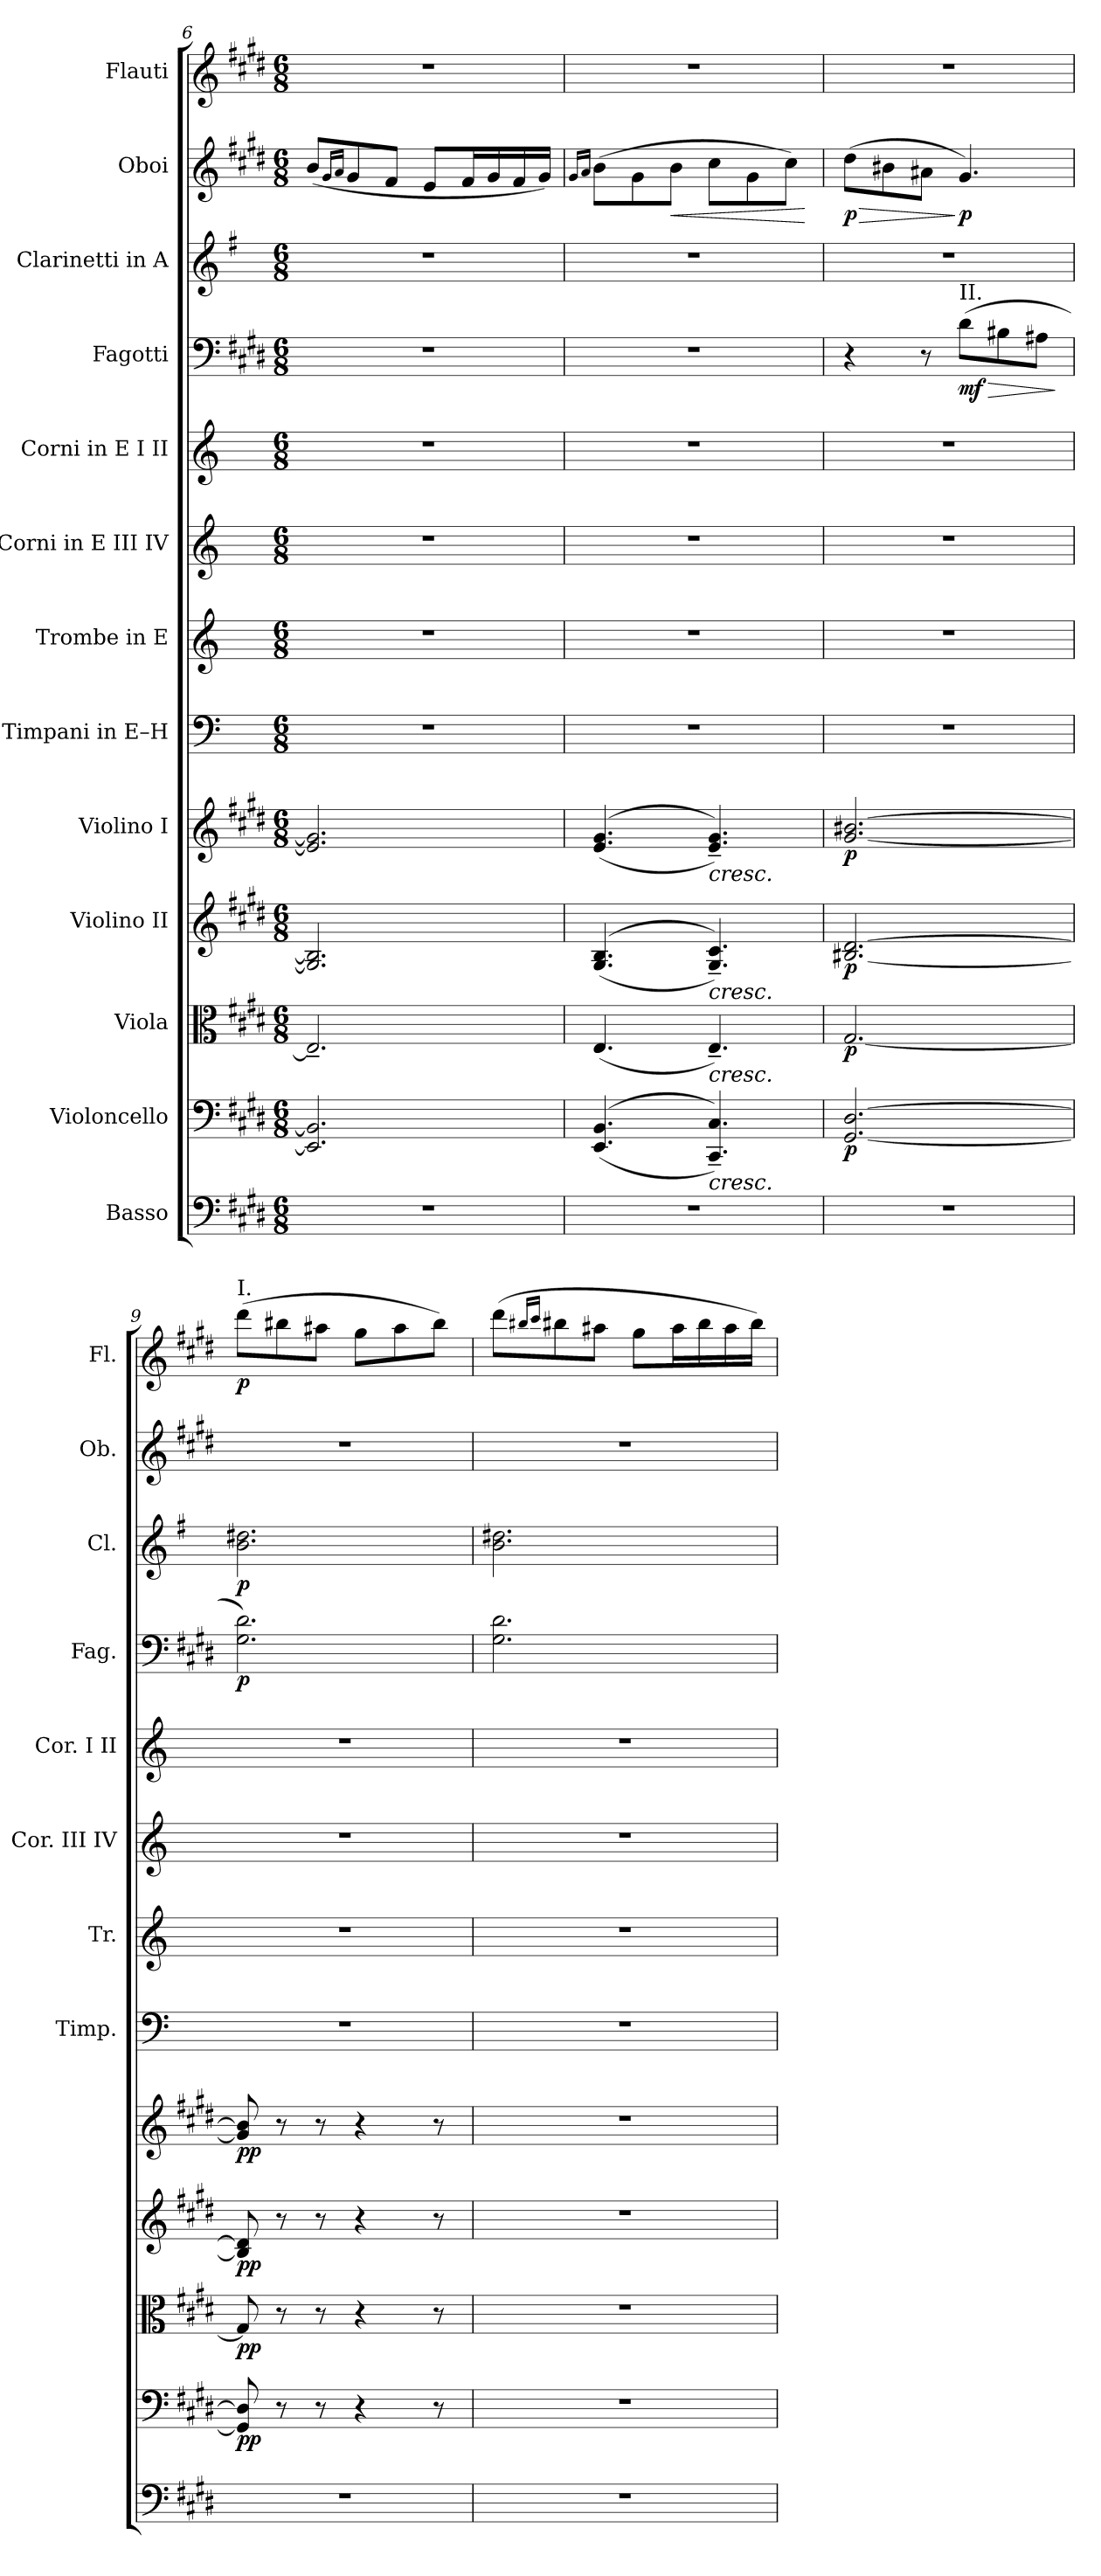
**kern	**kern	**dynam	**kern	**dynam	**kern	**dynam	**kern	**dynam	**kern	**kern	**kern	**kern	**kern	**dynam	**kern	**dynam	**kern	**dynam	**kern	**dynam
*part13	*part12	*part12	*part11	*part11	*part10	*part10	*part9	*part9	*part8	*part7	*part6	*part5	*part4	*part4	*part3	*part3	*part2	*part2	*part1	*part1
*staff13	*staff12	*staff12	*staff11	*staff11	*staff10	*staff10	*staff9	*staff9	*staff8	*staff7	*staff6	*staff5	*staff4	*staff4	*staff3	*staff3	*staff2	*staff2	*staff1	*staff1
*I"Basso	*I"Violoncello	*	*I"Viola	*	*I"Violino II	*	*I"Violino I	*	*I"Timpani in E–H	*I"Trombe in E	*I"Corni in E III IV	*I"Corni in E I II	*I"Fagotti	*	*I"Clarinetti in A	*	*I"Oboi	*	*I"Flauti	*
*	*	*	*	*	*	*	*	*	*I'Timp.	*I'Tr.	*I'Cor. III IV	*I'Cor. I II	*I'Fag.	*	*I'Cl.	*	*I'Ob.	*	*I'Fl.	*
*clefF4	*clefF4	*	*clefC3	*	*clefG2	*	*clefG2	*	*clefF4	*clefG2	*clefG2	*clefG2	*clefF4	*	*clefG2	*	*clefG2	*	*clefG2	*
*ITrd7c12	*	*	*	*	*	*	*	*	*	*ITrd1c2	*ITrd4c7	*ITrd4c7	*	*	*ITrd1c2	*	*	*	*	*
*k[f#c#g#d#]	*k[f#c#g#d#]	*	*k[f#c#g#d#]	*	*k[f#c#g#d#]	*	*k[f#c#g#d#]	*	*k[]	*k[b-e-]	*k[b-]	*k[b-]	*k[f#c#g#d#]	*	*k[b-]	*	*k[f#c#g#d#]	*	*k[f#c#g#d#]	*
*M6/8	*M6/8	*	*M6/8	*	*M6/8	*	*M6/8	*	*M6/8	*M6/8	*M6/8	*M6/8	*M6/8	*	*M6/8	*	*M6/8	*	*M6/8	*
=6	=6	=6	=6	=6	=6	=6	=6	=6	=6	=6	=6	=6	=6	=6	=6	=6	=6	=6	=6	=6
2.r	2.EE/] 2.BB/]	.	2.E~/]	.	2.G#/] 2.B/]	.	2.e/] 2.g#/]	.	2.r	2.r	2.r	2.r	2.r	.	2.r	.	(<8b/L	.	2.r	.
.	.	.	.	.	.	.	.	.	.	.	.	.	.	.	.	.	16qg#/LL	.	.	.
.	.	.	.	.	.	.	.	.	.	.	.	.	.	.	.	.	16qa/JJ	.	.	.
.	.	.	.	.	.	.	.	.	.	.	.	.	.	.	.	.	8g#/	.	.	.
.	.	.	.	.	.	.	.	.	.	.	.	.	.	.	.	.	8f#/J	.	.	.
.	.	.	.	.	.	.	.	.	.	.	.	.	.	.	.	.	8e/L	.	.	.
.	.	.	.	.	.	.	.	.	.	.	.	.	.	.	.	.	16f#/L	.	.	.
.	.	.	.	.	.	.	.	.	.	.	.	.	.	.	.	.	16g#/	.	.	.
.	.	.	.	.	.	.	.	.	.	.	.	.	.	.	.	.	16f#/	.	.	.
.	.	.	.	.	.	.	.	.	.	.	.	.	.	.	.	.	16g#/JJ)	.	.	.
=7	=7	=7	=7	=7	=7	=7	=7	=7	=7	=7	=7	=7	=7	=7	=7	=7	=7	=7	=7	=7
.	.	.	.	.	.	.	.	.	.	.	.	.	.	.	.	.	16qg#/LL	.	.	.
.	.	.	.	.	.	.	.	.	.	.	.	.	.	.	.	.	16qa/JJ	.	.	.
2.r	(>(<4.EE/ 4.BB/	.	(<4.E/	.	(>(<4.G#/ 4.B/	.	(>(<4.e/ 4.g#/	.	2.r	2.r	2.r	2.r	2.r	.	2.r	.	(>8b\L	.	2.r	.
.	.	.	.	.	.	.	.	.	.	.	.	.	.	.	.	.	8g#\	.	.	.
!	!	!	!	!	!	!	!	!	!	!	!	!	!	!	!	!	!	!LO:HP:b	!	!
.	.	.	.	.	.	.	.	.	.	.	.	.	.	.	.	.	8b\J	<	.	.
!	!	!LO:HP:b	!	!LO:HP:b	!	!LO:HP:b	!	!LO:HP:b	!	!	!	!	!	!	!	!	!	!	!	!
.	4.CC#/~ 4.C#/~))	<	4.E~/)	<	4.G#/~ 4.c#/~))	<	4.e/~ 4.g#/~))	<	.	.	.	.	.	.	.	.	8cc#\L	.	.	.
.	.	.	.	.	.	.	.	.	.	.	.	.	.	.	.	.	8g#\	.	.	.
.	.	.	.	.	.	.	.	.	.	.	.	.	.	.	.	.	8cc#\J)	.	.	.
.	.	.	.	.	.	.	.	.	.	.	.	.	.	.	.	.	.	[	.	.
=8	=8	=8	=8	=8	=8	=8	=8	=8	=8	=8	=8	=8	=8	=8	=8	=8	=8	=8	=8	=8
!	!	!LO:DY:b	!	!LO:DY:b	!	!LO:DY:b	!	!LO:DY:b	!	!	!	!	!	!	!	!	!	!LO:HP:b	!	!
!	!	!	!	!	!	!	!	!	!	!	!	!	!	!	!	!	!	!LO:DY:n=1:b	!	!
2.r	[2.GG#/ [2.D#/	p	[2.G#/	p	[2.B#X/ [2.d#/	p	[2.g#/ [2.b#X/	p	2.r	2.r	2.r	2.r	4r	.	2.r	.	(>8dd#\L	> p	2.r	.
.	.	.	.	.	.	.	.	.	.	.	.	.	.	.	.	.	8b#X\	.	.	.
.	.	.	.	.	.	.	.	.	.	.	.	.	8r	.	.	.	8a#X\J	.	.	.
!	!	!	!	!	!	!	!	!	!	!	!	!	!LO:TX:a:t=II.	!	!	!	!	!	!	!
!	!	!	!	!	!	!	!	!	!	!	!	!	!	!LO:HP:b	!	!	!	!	!	!
!	!	!	!	!	!	!	!	!	!	!	!	!	!	!LO:DY:n=1:b	!	!	!	!LO:DY:n=2:b	!	!
.	.	.	.	.	.	.	.	.	.	.	.	.	(>8d#\L	> mf	.	.	4.g#/)	] p	.	.
.	.	.	.	.	.	.	.	.	.	.	.	.	8B#X\	.	.	.	.	.	.	.
.	.	.	.	.	.	.	.	.	.	.	.	.	8A#X\J	.	.	.	.	.	.	.
.	.	[	.	[	.	[	.	[	.	.	.	.	.	]	.	.	.	.	.	.
=9	=9	=9	=9	=9	=9	=9	=9	=9	=9	=9	=9	=9	=9	=9	=9	=9	=9	=9	=9	=9
!	!	!	!	!	!	!	!	!	!	!	!	!	!	!	!	!	!	!	!LO:TX:a:t=I.	!
!	!	!LO:DY:b	!	!LO:DY:b	!	!LO:DY:b	!	!LO:DY:b	!	!	!	!	!	!LO:DY:b	!	!LO:DY:b	!	!	!	!LO:DY:b
2.r	8GG#/] 8D#/]	pp	8G#/]	pp	8B#/] 8d#/]	pp	8g#/] 8b#/]	pp	2.r	2.r	2.r	2.r	2.G#\ 2.d#\)	p	2.a\ 2.cc#X\	p	2.r	.	(>8ddd#\L	p
.	8r	.	8r	.	8r	.	8r	.	.	.	.	.	.	.	.	.	.	.	8bb#X\	.
.	8r	.	8r	.	8r	.	8r	.	.	.	.	.	.	.	.	.	.	.	8aa#X\J	.
.	4r	.	4r	.	4r	.	4r	.	.	.	.	.	.	.	.	.	.	.	8gg#\L	.
.	.	.	.	.	.	.	.	.	.	.	.	.	.	.	.	.	.	.	8aa#\	.
.	8r	.	8r	.	8r	.	8r	.	.	.	.	.	.	.	.	.	.	.	8bb#\J)	.
=10	=10	=10	=10	=10	=10	=10	=10	=10	=10	=10	=10	=10	=10	=10	=10	=10	=10	=10	=10	=10
2.r	2.r	.	2.r	.	2.r	.	2.r	.	2.r	2.r	2.r	2.r	2.G#\ 2.d#\	.	2.a\ 2.cc#X\	.	2.r	.	(>8ddd#\L	.
.	.	.	.	.	.	.	.	.	.	.	.	.	.	.	.	.	.	.	16qbb#X/LL	.
.	.	.	.	.	.	.	.	.	.	.	.	.	.	.	.	.	.	.	16qccc#/JJ	.
.	.	.	.	.	.	.	.	.	.	.	.	.	.	.	.	.	.	.	8bb#X\	.
.	.	.	.	.	.	.	.	.	.	.	.	.	.	.	.	.	.	.	8aa#X\J	.
.	.	.	.	.	.	.	.	.	.	.	.	.	.	.	.	.	.	.	8gg#\L	.
.	.	.	.	.	.	.	.	.	.	.	.	.	.	.	.	.	.	.	16aa#\L	.
.	.	.	.	.	.	.	.	.	.	.	.	.	.	.	.	.	.	.	16bb#\	.
.	.	.	.	.	.	.	.	.	.	.	.	.	.	.	.	.	.	.	16aa#\	.
.	.	.	.	.	.	.	.	.	.	.	.	.	.	.	.	.	.	.	16bb#\JJ)	.
=	=	=	=	=	=	=	=	=	=	=	=	=	=	=	=	=	=	=	=	=
*-	*-	*-	*-	*-	*-	*-	*-	*-	*-	*-	*-	*-	*-	*-	*-	*-	*-	*-	*-	*-
